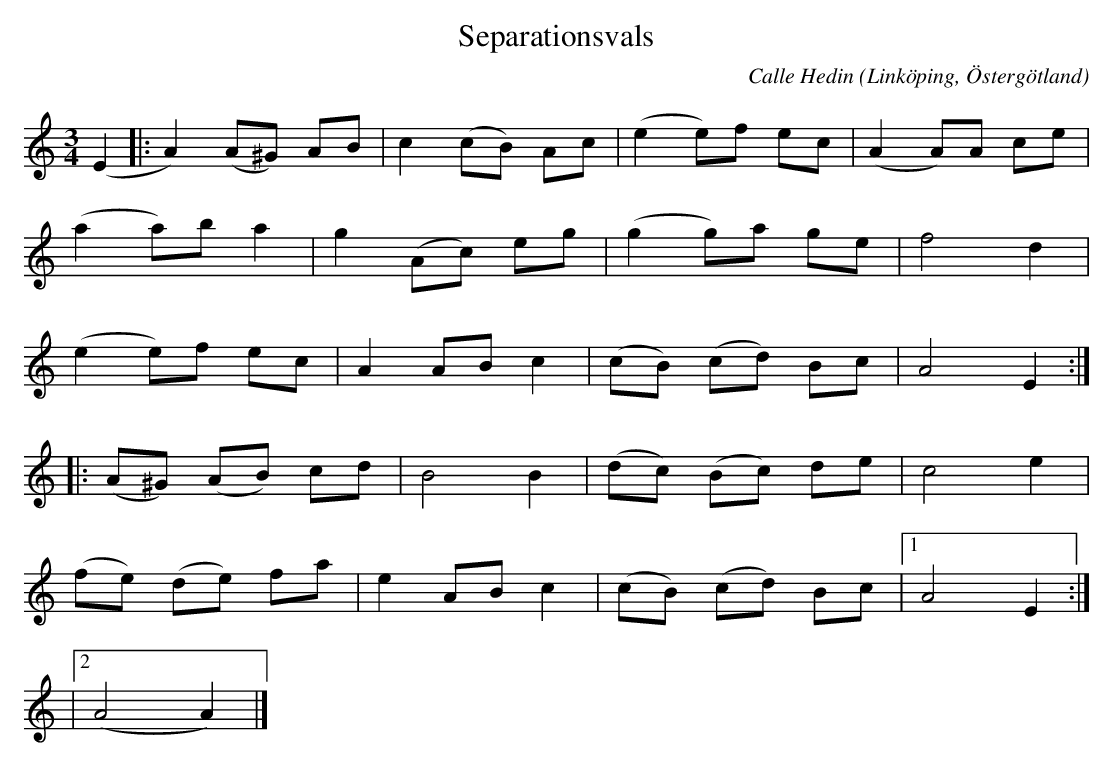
X:1
T:Separationsvals
C:Calle Hedin
O:Linköping, Östergötland
M:3/4
K:Am
(E2|:A2) (A^G) AB| c2 (cB) Ac | (e2e)f ec| (A2A)A ce  |
 (a2a)b a2 | g2 (Ac)  eg|  (g2g)a ge | f4 d2 |
(e2e)f ec | A2AB c2 | (cB) (cd) Bc | A4 E2 :|
|: (A^G) (AB) cd | B4 B2 |    (dc) (Bc) de  | c4 e2 |
(fe) (de) fa | e2AB c2  | (cB) (cd) Bc |1 A4 E2 :|
|2 (A4A2) |]
